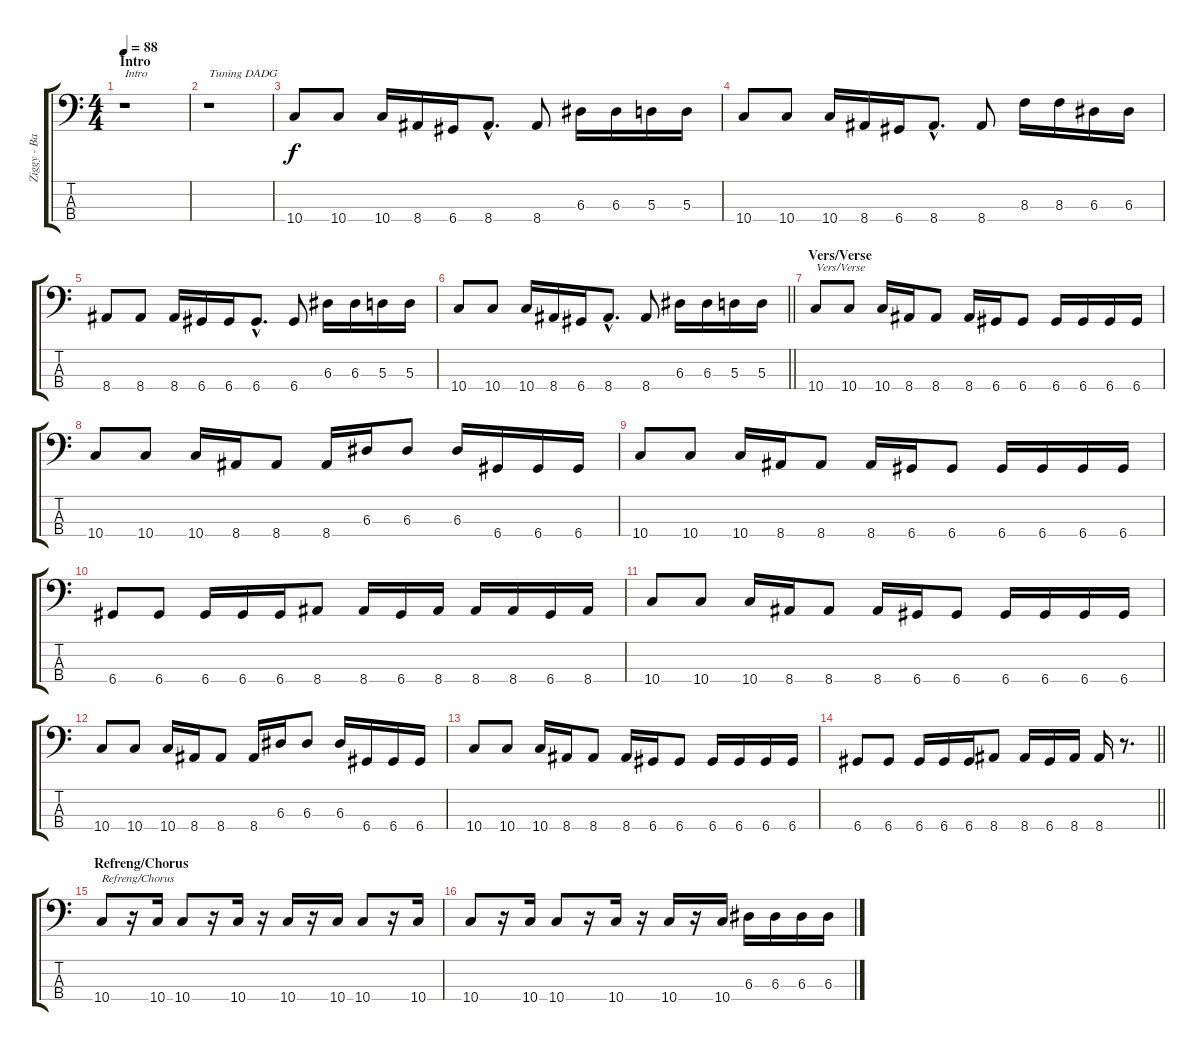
\track ("Ziggy - Bass" "Ziggy - Ba") {instrument electricbassfinger}
\staff {score tabs}
\tuning (G2 D2 A1 D1) {hide}
\ts (4 4)
\section ("" "Intro")
\tempo 88
\clef f4
\ks c
r.1{txt "Intro" dy f instrument electricbassfinger} |
r.1{txt "Tuning DADG"} |
10.4.8 10.4.8 10.4.16 8.4.16 6.4.16 8.4{hac}.8{d} 8.4.8 6.3.16 6.3.16 5.3.16 5.3.16 |
10.4.8 10.4.8 10.4.16 8.4.16 6.4.16 8.4{hac}.8{d} 8.4.8 8.3.16 8.3.16 6.3.16 6.3.16 |
8.4.8 8.4.8 8.4.16 6.4.16 6.4.16 6.4{hac}.8{d} 6.4.8 6.3.16 6.3.16 5.3.16 5.3.16 |
\barLineRight lightlight
10.4.8 10.4.8 10.4.16 8.4.16 6.4.16 8.4{hac}.8{d} 8.4.8 6.3.16 6.3.16 5.3.16 5.3.16 |
\section ("" "Vers/Verse")
10.4.8{txt "Vers/Verse"} 10.4.8 10.4.16 8.4.16 8.4.8 8.4.16 6.4.16 6.4.8 6.4.16 6.4.16 6.4.16 6.4.16 |
10.4.8 10.4.8 10.4.16 8.4.16 8.4.8 8.4.16 6.3.16 6.3.8 6.3.16 6.4.16 6.4.16 6.4.16 |
10.4.8 10.4.8 10.4.16 8.4.16 8.4.8 8.4.16 6.4.16 6.4.8 6.4.16 6.4.16 6.4.16 6.4.16 |
6.4.8 6.4.8 6.4.16 6.4.16 6.4.16 8.4.8 8.4.16 6.4.16 8.4.16 8.4.16 8.4.16 6.4.16 8.4.16 |
10.4.8 10.4.8 10.4.16 8.4.16 8.4.8 8.4.16 6.4.16 6.4.8 6.4.16 6.4.16 6.4.16 6.4.16 |
10.4.8 10.4.8 10.4.16 8.4.16 8.4.8 8.4.16 6.3.16 6.3.8 6.3.16 6.4.16 6.4.16 6.4.16 |
10.4.8 10.4.8 10.4.16 8.4.16 8.4.8 8.4.16 6.4.16 6.4.8 6.4.16 6.4.16 6.4.16 6.4.16 |
\barLineRight lightlight
6.4.8 6.4.8 6.4.16 6.4.16 6.4.16 8.4.8 8.4.16 6.4.16 8.4.16 8.4.16 r.8{d} |
\section ("" "Refreng/Chorus")
10.4.8{txt "Refreng/Chorus"} r.16 10.4.16 10.4.8 r.16 10.4.16 r.16 10.4.16 r.16 10.4.16 10.4.8 r.16 10.4.16 |
10.4.8 r.16 10.4.16 10.4.8 r.16 10.4.16 r.16 10.4.16 r.16 10.4.16 6.3.16 6.3.16 6.3.16 6.3.16
